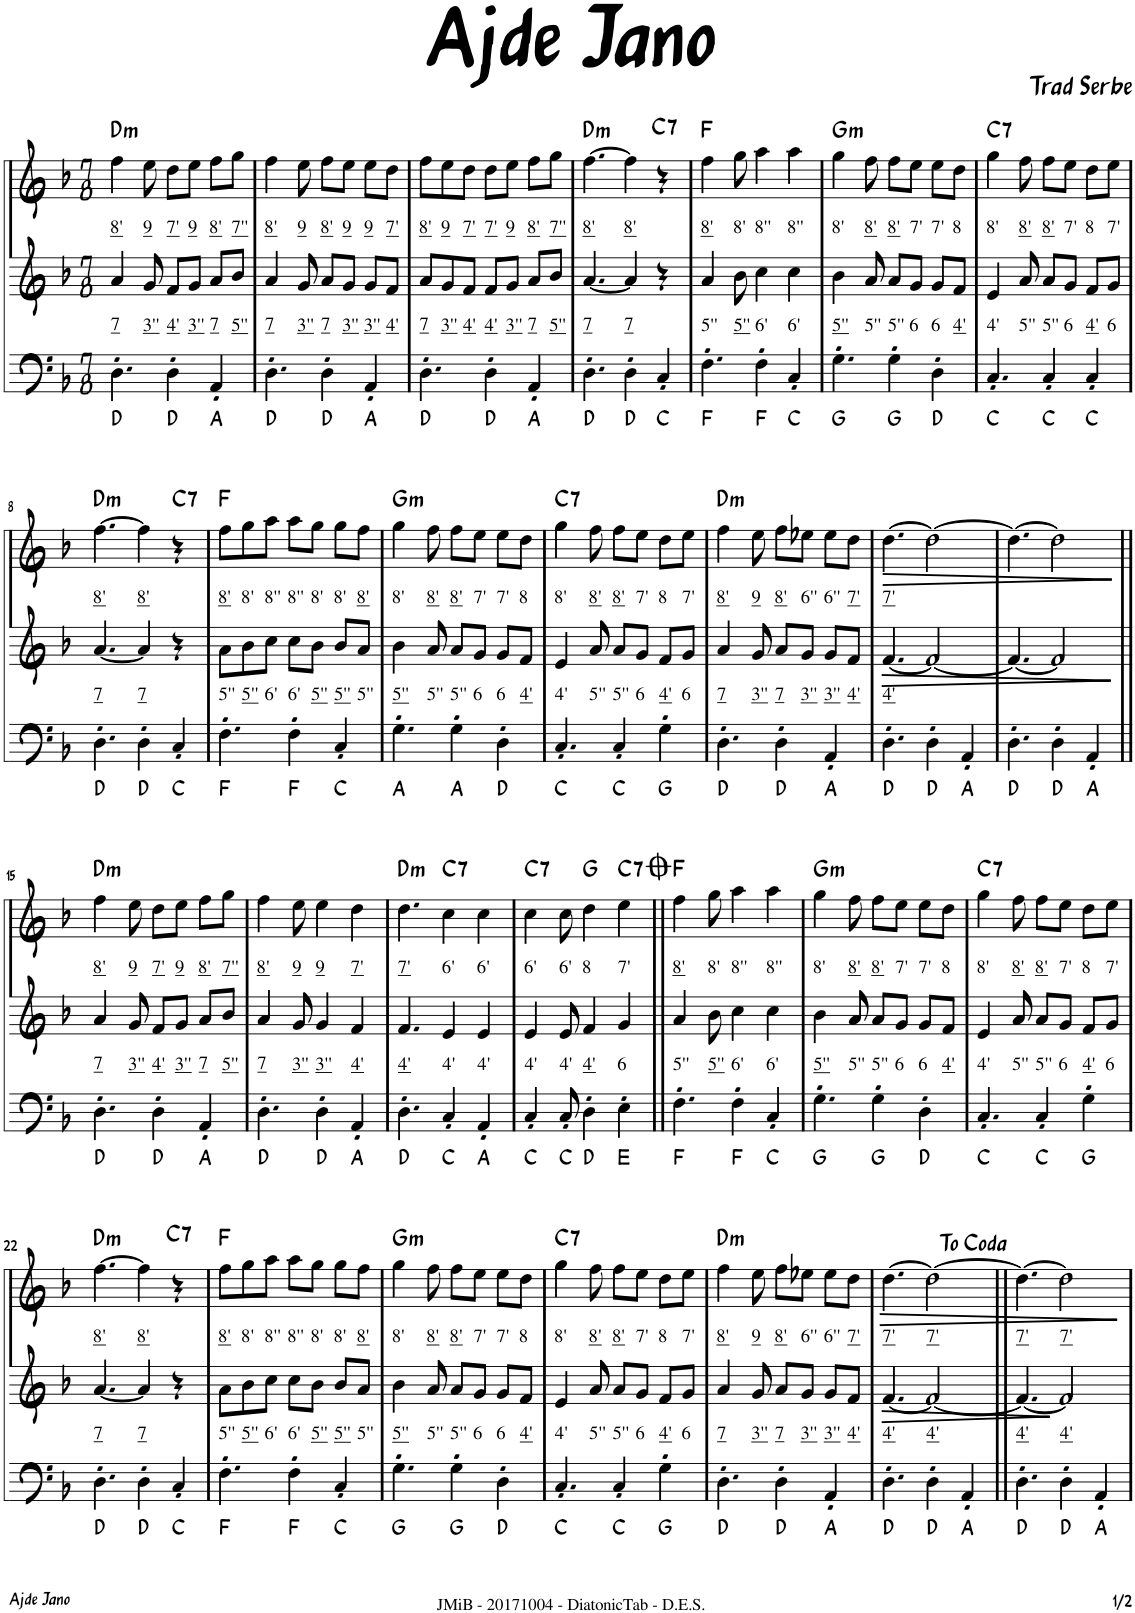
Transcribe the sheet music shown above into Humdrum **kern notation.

**kern	**text	**kern	**dynam	**kern	**dynam	**harte
*part3	*part3	*part2	*part2	*part1	*part1	*part1
*staff3	*staff3	*staff2	*staff2	*staff1	*staff1	*
*I"Basses	*	*I"Voix 2	*	*I"Voix 1	*	*
*clefF4	*	*clefG2	*	*clefG2	*	*
*k[b-]	*	*k[b-]	*	*k[b-]	*	*
*M7/8	*	*M7/8	*	*M7/8	*	*
=1	=1	=1	=1	=1	=1	=1
!	!	!	!	!LO:TX:b:t=8'	!	!
!	!	!LO:TX:b:t=7	!	!	!	!
!	!LO:LY:b	!	!	!	!	!LO:H:kt=m
4.D'\	D	4a/	.	4ff\	.	D:min
!	!	!	!	!LO:TX:b:t=9	!	!
!	!	!LO:TX:b:t=3''	!	!	!	!
.	.	8g/	.	8ee\	.	.
!	!	!	!	!LO:TX:b:t=7'	!	!
!	!	!LO:TX:b:t=4'	!	!	!	!
!	!LO:LY:b	!	!	!	!	!
4D'\	D	8f/L	.	8dd\L	.	.
!	!	!	!	!LO:TX:b:t=9	!	!
!	!	!LO:TX:b:t=3''	!	!	!	!
.	.	8g/J	.	8ee\J	.	.
!	!	!	!	!LO:TX:b:t=8'	!	!
!	!	!LO:TX:b:t=7	!	!	!	!
!	!LO:LY:b	!	!	!	!	!
4AA'/	A	8a/L	.	8ff\L	.	.
!	!	!	!	!LO:TX:b:t=7''	!	!
!	!	!LO:TX:b:t=5''	!	!	!	!
.	.	8b-/J	.	8gg\J	.	.
=2	=2	=2	=2	=2	=2	=2
!	!	!	!	!LO:TX:b:t=8'	!	!
!	!	!LO:TX:b:t=7	!	!	!	!
!	!LO:LY:b	!	!	!	!	!
4.D'\	D	4a/	.	4ff\	.	.
!	!	!	!	!LO:TX:b:t=9	!	!
!	!	!LO:TX:b:t=3''	!	!	!	!
.	.	8g/	.	8ee\	.	.
!	!	!	!	!LO:TX:b:t=8'	!	!
!	!	!LO:TX:b:t=7	!	!	!	!
!	!LO:LY:b	!	!	!	!	!
4D'\	D	8a/L	.	8ff\L	.	.
!	!	!	!	!LO:TX:b:t=9	!	!
!	!	!LO:TX:b:t=3''	!	!	!	!
.	.	8g/J	.	8ee\J	.	.
!	!	!	!	!LO:TX:b:t=9	!	!
!	!	!LO:TX:b:t=3''	!	!	!	!
!	!LO:LY:b	!	!	!	!	!
4AA'/	A	8g/L	.	8ee\L	.	.
!	!	!	!	!LO:TX:b:t=7'	!	!
!	!	!LO:TX:b:t=4'	!	!	!	!
.	.	8f/J	.	8dd\J	.	.
=3	=3	=3	=3	=3	=3	=3
!	!	!	!	!LO:TX:b:t=8'	!	!
!	!	!LO:TX:b:t=7	!	!	!	!
!	!LO:LY:b	!	!	!	!	!
4.D'\	D	8a/L	.	8ff\L	.	.
!	!	!	!	!LO:TX:b:t=9	!	!
!	!	!LO:TX:b:t=3''	!	!	!	!
.	.	8g/	.	8ee\	.	.
!	!	!	!	!LO:TX:b:t=7'	!	!
!	!	!LO:TX:b:t=4'	!	!	!	!
.	.	8f/J	.	8dd\J	.	.
!	!	!	!	!LO:TX:b:t=7'	!	!
!	!	!LO:TX:b:t=4'	!	!	!	!
!	!LO:LY:b	!	!	!	!	!
4D'\	D	8f/L	.	8dd\L	.	.
!	!	!	!	!LO:TX:b:t=9	!	!
!	!	!LO:TX:b:t=3''	!	!	!	!
.	.	8g/J	.	8ee\J	.	.
!	!	!	!	!LO:TX:b:t=8'	!	!
!	!	!LO:TX:b:t=7	!	!	!	!
!	!LO:LY:b	!	!	!	!	!
4AA'/	A	8a/L	.	8ff\L	.	.
!	!	!	!	!LO:TX:b:t=7''	!	!
!	!	!LO:TX:b:t=5''	!	!	!	!
.	.	8b-/J	.	8gg\J	.	.
=4	=4	=4	=4	=4	=4	=4
!	!	!	!	!LO:TX:b:t=8'	!	!
!	!	!LO:TX:b:t=7	!	!	!	!
!	!LO:LY:b	!	!	!	!	!LO:H:kt=m
4.D'\	D	[4.a/	.	[4.ff\	.	D:min
!	!	!	!	!LO:TX:b:t=8'	!	!
!	!	!LO:TX:b:t=7	!	!	!	!
!	!LO:LY:b	!	!	!	!	!
4D'\	D	4a/]	.	4ff\]	.	.
!	!LO:LY:b	!	!	!	!	!LO:H:kt=7
4C'/	C	4r	.	4r	.	C:7
=5	=5	=5	=5	=5	=5	=5
!	!	!	!	!LO:TX:b:t=8'	!	!
!	!	!LO:TX:b:t=5''	!	!	!	!
!	!LO:LY:b	!	!	!	!	!
4.F'\	F	4a/	.	4ff\	.	F:maj
!	!	!	!	!LO:TX:b:t=8'	!	!
!	!	!LO:TX:b:t=5''	!	!	!	!
.	.	8b-\	.	8gg\	.	.
!	!	!	!	!LO:TX:b:t=8''	!	!
!	!	!LO:TX:b:t=6'	!	!	!	!
!	!LO:LY:b	!	!	!	!	!
4F'\	F	4cc\	.	4aa\	.	.
!	!	!	!	!LO:TX:b:t=8''	!	!
!	!	!LO:TX:b:t=6'	!	!	!	!
!	!LO:LY:b	!	!	!	!	!
4C'/	C	4cc\	.	4aa\	.	.
=6	=6	=6	=6	=6	=6	=6
!	!	!	!	!LO:TX:b:t=8'	!	!
!	!	!LO:TX:b:t=5''	!	!	!	!
!	!LO:LY:b	!	!	!	!	!LO:H:kt=m
4.G'\	G	4b-\	.	4gg\	.	G:min
!	!	!	!	!LO:TX:b:t=8'	!	!
!	!	!LO:TX:b:t=5''	!	!	!	!
.	.	8a/	.	8ff\	.	.
!	!	!	!	!LO:TX:b:t=8'	!	!
!	!	!LO:TX:b:t=5''	!	!	!	!
!	!LO:LY:b	!	!	!	!	!
4G'\	G	8a/L	.	8ff\L	.	.
!	!	!	!	!LO:TX:b:t=7'	!	!
!	!	!LO:TX:b:t=6	!	!	!	!
.	.	8g/J	.	8ee\J	.	.
!	!	!	!	!LO:TX:b:t=7'	!	!
!	!	!LO:TX:b:t=6	!	!	!	!
!	!LO:LY:b	!	!	!	!	!
4D'\	D	8g/L	.	8ee\L	.	.
!	!	!	!	!LO:TX:b:t=8	!	!
!	!	!LO:TX:b:t=4'	!	!	!	!
.	.	8f/J	.	8dd\J	.	.
=7	=7	=7	=7	=7	=7	=7
!	!	!	!	!LO:TX:b:t=8'	!	!
!	!	!LO:TX:b:t=4'	!	!	!	!
!	!LO:LY:b	!	!	!	!	!LO:H:kt=7
4.C'/	C	4e/	.	4gg\	.	C:7
!	!	!	!	!LO:TX:b:t=8'	!	!
!	!	!LO:TX:b:t=5''	!	!	!	!
.	.	8a/	.	8ff\	.	.
!	!	!	!	!LO:TX:b:t=8'	!	!
!	!	!LO:TX:b:t=5''	!	!	!	!
!	!LO:LY:b	!	!	!	!	!
4C'/	C	8a/L	.	8ff\L	.	.
!	!	!	!	!LO:TX:b:t=7'	!	!
!	!	!LO:TX:b:t=6	!	!	!	!
.	.	8g/J	.	8ee\J	.	.
!	!	!	!	!LO:TX:b:t=8	!	!
!	!	!LO:TX:b:t=4'	!	!	!	!
!	!LO:LY:b	!	!	!	!	!
4C'/	C	8f/L	.	8dd\L	.	.
!	!	!	!	!LO:TX:b:t=7'	!	!
!	!	!LO:TX:b:t=6	!	!	!	!
.	.	8g/J	.	8ee\J	.	.
!!LO:LB:g=z
=8	=8	=8	=8	=8	=8	=8
!	!	!	!	!LO:TX:b:t=8'	!	!
!	!	!LO:TX:b:t=7	!	!	!	!
!	!LO:LY:b	!	!	!	!	!LO:H:kt=m
4.D'\	D	[4.a/	.	[4.ff\	.	D:min
!	!	!	!	!LO:TX:b:t=8'	!	!
!	!	!LO:TX:b:t=7	!	!	!	!
!	!LO:LY:b	!	!	!	!	!
4D'\	D	4a/]	.	4ff\]	.	.
!	!LO:LY:b	!	!	!	!	!LO:H:kt=7
4C'/	C	4r	.	4r	.	C:7
=9	=9	=9	=9	=9	=9	=9
!	!	!	!	!LO:TX:b:t=8'	!	!
!	!	!LO:TX:b:t=5''	!	!	!	!
!	!LO:LY:b	!	!	!	!	!
4.F'\	F	8a\L	.	8ff\L	.	F:maj
!	!	!	!	!LO:TX:b:t=8'	!	!
!	!	!LO:TX:b:t=5''	!	!	!	!
.	.	8b-\	.	8gg\	.	.
!	!	!	!	!LO:TX:b:t=8''	!	!
!	!	!LO:TX:b:t=6'	!	!	!	!
.	.	8cc\J	.	8aa\J	.	.
!	!	!	!	!LO:TX:b:t=8''	!	!
!	!	!LO:TX:b:t=6'	!	!	!	!
!	!LO:LY:b	!	!	!	!	!
4F'\	F	8cc\L	.	8aa\L	.	.
!	!	!	!	!LO:TX:b:t=8'	!	!
!	!	!LO:TX:b:t=5''	!	!	!	!
.	.	8b-\J	.	8gg\J	.	.
!	!	!	!	!LO:TX:b:t=8'	!	!
!	!	!LO:TX:b:t=5''	!	!	!	!
!	!LO:LY:b	!	!	!	!	!
4C'/	C	8b-/L	.	8gg\L	.	.
!	!	!	!	!LO:TX:b:t=8'	!	!
!	!	!LO:TX:b:t=5''	!	!	!	!
.	.	8a/J	.	8ff\J	.	.
=10	=10	=10	=10	=10	=10	=10
!	!	!	!	!LO:TX:b:t=8'	!	!
!	!	!LO:TX:b:t=5''	!	!	!	!
!	!LO:LY:b	!	!	!	!	!LO:H:kt=m
4.G'\	A	4b-\	.	4gg\	.	G:min
!	!	!	!	!LO:TX:b:t=8'	!	!
!	!	!LO:TX:b:t=5''	!	!	!	!
.	.	8a/	.	8ff\	.	.
!	!	!	!	!LO:TX:b:t=8'	!	!
!	!	!LO:TX:b:t=5''	!	!	!	!
!	!LO:LY:b	!	!	!	!	!
4G'\	A	8a/L	.	8ff\L	.	.
!	!	!	!	!LO:TX:b:t=7'	!	!
!	!	!LO:TX:b:t=6	!	!	!	!
.	.	8g/J	.	8ee\J	.	.
!	!	!	!	!LO:TX:b:t=7'	!	!
!	!	!LO:TX:b:t=6	!	!	!	!
!	!LO:LY:b	!	!	!	!	!
4D'\	D	8g/L	.	8ee\L	.	.
!	!	!	!	!LO:TX:b:t=8	!	!
!	!	!LO:TX:b:t=4'	!	!	!	!
.	.	8f/J	.	8dd\J	.	.
=11	=11	=11	=11	=11	=11	=11
!	!	!	!	!LO:TX:b:t=8'	!	!
!	!	!LO:TX:b:t=4'	!	!	!	!
!	!LO:LY:b	!	!	!	!	!LO:H:kt=7
4.C'/	C	4e/	.	4gg\	.	C:7
!	!	!	!	!LO:TX:b:t=8'	!	!
!	!	!LO:TX:b:t=5''	!	!	!	!
.	.	8a/	.	8ff\	.	.
!	!	!	!	!LO:TX:b:t=8'	!	!
!	!	!LO:TX:b:t=5''	!	!	!	!
!	!LO:LY:b	!	!	!	!	!
4C'/	C	8a/L	.	8ff\L	.	.
!	!	!	!	!LO:TX:b:t=7'	!	!
!	!	!LO:TX:b:t=6	!	!	!	!
.	.	8g/J	.	8ee\J	.	.
!	!	!	!	!LO:TX:b:t=8	!	!
!	!	!LO:TX:b:t=4'	!	!	!	!
!	!LO:LY:b	!	!	!	!	!
4G'\	G	8f/L	.	8dd\L	.	.
!	!	!	!	!LO:TX:b:t=7'	!	!
!	!	!LO:TX:b:t=6	!	!	!	!
.	.	8g/J	.	8ee\J	.	.
=12	=12	=12	=12	=12	=12	=12
!	!	!	!	!LO:TX:b:t=8'	!	!
!	!	!LO:TX:b:t=7	!	!	!	!
!	!LO:LY:b	!	!	!	!	!LO:H:kt=m
4.D'\	D	4a/	.	4ff\	.	D:min
!	!	!	!	!LO:TX:b:t=9	!	!
!	!	!LO:TX:b:t=3''	!	!	!	!
.	.	8g/	.	8ee\	.	.
!	!	!	!	!LO:TX:b:t=8'	!	!
!	!	!LO:TX:b:t=7	!	!	!	!
!	!LO:LY:b	!	!	!	!	!
4D'\	D	8a/L	.	8ff\L	.	.
!	!	!	!	!LO:TX:b:t=6''	!	!
!	!	!LO:TX:b:t=3''	!	!	!	!
.	.	8g/J	.	8ee-X\J	.	.
!	!	!	!	!LO:TX:b:t=6''	!	!
!	!	!LO:TX:b:t=3''	!	!	!	!
!	!LO:LY:b	!	!	!	!	!
4AA'/	A	8g/L	.	8ee-\L	.	.
!	!	!	!	!LO:TX:b:t=7'	!	!
!	!	!LO:TX:b:t=4'	!	!	!	!
.	.	8f/J	.	8dd\J	.	.
=13	=13	=13	=13	=13	=13	=13
!	!	!	!	!LO:TX:b:t=7'	!	!
!	!	!LO:TX:b:t=4'	!	!	!	!
!	!LO:LY:b	!	!LO:HP:b	!	!LO:HP:b	!
4.D'\	D	[4.f/	>	[4.dd\	>	.
!	!LO:LY:b	!	!	!	!	!
4D'\	D	2f/_	.	2dd\_	.	.
!	!LO:LY:b	!	!	!	!	!
4AA'/	A	.	.	.	.	.
=14	=14	=14	=14	=14	=14	=14
!	!LO:LY:b	!	!	!	!	!
4.D'\	D	4.f/_	.	4.dd\_	.	.
!	!LO:LY:b	!	!	!	!	!
4D'\	D	2f/]	.	2dd\]	.	.
!	!LO:LY:b	!	!	!	!	!
4AA'/	A	.	.	.	.	.
.	.	.	]	.	]	.
!!LO:LB:g=z
=15||	=15||	=15||	=15||	=15||	=15||	=15||
!	!	!	!	!LO:TX:b:t=8'	!	!
!	!	!LO:TX:b:t=7	!	!	!	!
!	!LO:LY:b	!	!	!	!	!LO:H:kt=m
4.D'\	D	4a/	.	4ff\	.	D:min
!	!	!	!	!LO:TX:b:t=9	!	!
!	!	!LO:TX:b:t=3''	!	!	!	!
.	.	8g/	.	8ee\	.	.
!	!	!	!	!LO:TX:b:t=7'	!	!
!	!	!LO:TX:b:t=4'	!	!	!	!
!	!LO:LY:b	!	!	!	!	!
4D'\	D	8f/L	.	8dd\L	.	.
!	!	!	!	!LO:TX:b:t=9	!	!
!	!	!LO:TX:b:t=3''	!	!	!	!
.	.	8g/J	.	8ee\J	.	.
!	!	!	!	!LO:TX:b:t=8'	!	!
!	!	!LO:TX:b:t=7	!	!	!	!
!	!LO:LY:b	!	!	!	!	!
4AA'/	A	8a/L	.	8ff\L	.	.
!	!	!	!	!LO:TX:b:t=7''	!	!
!	!	!LO:TX:b:t=5''	!	!	!	!
.	.	8b-/J	.	8gg\J	.	.
=16	=16	=16	=16	=16	=16	=16
!	!	!	!	!LO:TX:b:t=8'	!	!
!	!	!LO:TX:b:t=7	!	!	!	!
!	!LO:LY:b	!	!	!	!	!
4.D'\	D	4a/	.	4ff\	.	.
!	!	!	!	!LO:TX:b:t=9	!	!
!	!	!LO:TX:b:t=3''	!	!	!	!
.	.	8g/	.	8ee\	.	.
!	!	!	!	!LO:TX:b:t=9	!	!
!	!	!LO:TX:b:t=3''	!	!	!	!
!	!LO:LY:b	!	!	!	!	!
4D'\	D	4g/	.	4ee\	.	.
!	!	!	!	!LO:TX:b:t=7'	!	!
!	!	!LO:TX:b:t=4'	!	!	!	!
!	!LO:LY:b	!	!	!	!	!
4AA'/	A	4f/	.	4dd\	.	.
=17	=17	=17	=17	=17	=17	=17
!	!	!	!	!LO:TX:b:t=7'	!	!
!	!	!LO:TX:b:t=4'	!	!	!	!
!	!LO:LY:b	!	!	!	!	!LO:H:kt=m
4.D'\	D	4.f/	.	4.dd\	.	D:min
!	!	!	!	!LO:TX:b:t=6'	!	!
!	!	!LO:TX:b:t=4'	!	!	!	!
!	!LO:LY:b	!	!	!	!	!LO:H:kt=7
4C'/	C	4e/	.	4cc\	.	C:7
!	!	!	!	!LO:TX:b:t=6'	!	!
!	!	!LO:TX:b:t=4'	!	!	!	!
!	!LO:LY:b	!	!	!	!	!
4AA'/	A	4e/	.	4cc\	.	.
=18	=18	=18	=18	=18	=18	=18
!	!	!	!	!LO:TX:b:t=6'	!	!
!	!	!LO:TX:b:t=4'	!	!	!	!
!	!LO:LY:b	!	!	!	!	!LO:H:kt=7
4C'/	C	4e/	.	4cc\	.	C:7
!	!	!	!	!LO:TX:b:t=6'	!	!
!	!	!LO:TX:b:t=4'	!	!	!	!
!	!LO:LY:b	!	!	!	!	!
8C'/	C	8e/	.	8cc\	.	.
!	!	!	!	!LO:TX:b:t=8	!	!
!	!	!LO:TX:b:t=4'	!	!	!	!
!	!LO:LY:b	!	!	!	!	!
4D'\	D	4f/	.	4dd\	.	G:maj
!	!	!	!	!LO:TX:b:t=7'	!	!
!	!	!LO:TX:b:t=6	!	!	!	!
!	!LO:LY:b	!	!	!	!	!LO:H:kt=7
4E'\	E	4g/	.	4ee\	.	C:7
=19||	=19||	=19||	=19||	=19||	=19||	=19||
!	!	!	!	!LO:TX:b:t=8'	!	!
!	!	!LO:TX:b:t=5''	!	!	!	!
!	!LO:LY:b	!	!	!	!	!
4.F'\	F	4a/	.	4ff\	.	F:maj
!	!	!	!	!LO:TX:b:t=8'	!	!
!	!	!LO:TX:b:t=5''	!	!	!	!
.	.	8b-\	.	8gg\	.	.
!	!	!	!	!LO:TX:b:t=8''	!	!
!	!	!LO:TX:b:t=6'	!	!	!	!
!	!LO:LY:b	!	!	!	!	!
4F'\	F	4cc\	.	4aa\	.	.
!	!	!	!	!LO:TX:b:t=8''	!	!
!	!	!LO:TX:b:t=6'	!	!	!	!
!	!LO:LY:b	!	!	!	!	!
4C'/	C	4cc\	.	4aa\	.	.
=20	=20	=20	=20	=20	=20	=20
!	!	!	!	!LO:TX:b:t=8'	!	!
!	!	!LO:TX:b:t=5''	!	!	!	!
!	!LO:LY:b	!	!	!	!	!LO:H:kt=m
4.G'\	G	4b-\	.	4gg\	.	G:min
!	!	!	!	!LO:TX:b:t=8'	!	!
!	!	!LO:TX:b:t=5''	!	!	!	!
.	.	8a/	.	8ff\	.	.
!	!	!	!	!LO:TX:b:t=8'	!	!
!	!	!LO:TX:b:t=5''	!	!	!	!
!	!LO:LY:b	!	!	!	!	!
4G'\	G	8a/L	.	8ff\L	.	.
!	!	!	!	!LO:TX:b:t=7'	!	!
!	!	!LO:TX:b:t=6	!	!	!	!
.	.	8g/J	.	8ee\J	.	.
!	!	!	!	!LO:TX:b:t=7'	!	!
!	!	!LO:TX:b:t=6	!	!	!	!
!	!LO:LY:b	!	!	!	!	!
4D'\	D	8g/L	.	8ee\L	.	.
!	!	!	!	!LO:TX:b:t=8	!	!
!	!	!LO:TX:b:t=4'	!	!	!	!
.	.	8f/J	.	8dd\J	.	.
=21	=21	=21	=21	=21	=21	=21
!	!	!	!	!LO:TX:b:t=8'	!	!
!	!	!LO:TX:b:t=4'	!	!	!	!
!	!LO:LY:b	!	!	!	!	!LO:H:kt=7
4.C'/	C	4e/	.	4gg\	.	C:7
!	!	!	!	!LO:TX:b:t=8'	!	!
!	!	!LO:TX:b:t=5''	!	!	!	!
.	.	8a/	.	8ff\	.	.
!	!	!	!	!LO:TX:b:t=8'	!	!
!	!	!LO:TX:b:t=5''	!	!	!	!
!	!LO:LY:b	!	!	!	!	!
4C'/	C	8a/L	.	8ff\L	.	.
!	!	!	!	!LO:TX:b:t=7'	!	!
!	!	!LO:TX:b:t=6	!	!	!	!
.	.	8g/J	.	8ee\J	.	.
!	!	!	!	!LO:TX:b:t=8	!	!
!	!	!LO:TX:b:t=4'	!	!	!	!
!	!LO:LY:b	!	!	!	!	!
4G'\	G	8f/L	.	8dd\L	.	.
!	!	!	!	!LO:TX:b:t=7'	!	!
!	!	!LO:TX:b:t=6	!	!	!	!
.	.	8g/J	.	8ee\J	.	.
!!LO:LB:g=z
=22	=22	=22	=22	=22	=22	=22
!	!	!	!	!LO:TX:b:t=8'	!	!
!	!	!LO:TX:b:t=7	!	!	!	!
!	!LO:LY:b	!	!	!	!	!LO:H:kt=m
4.D'\	D	[4.a/	.	[4.ff\	.	D:min
!	!	!	!	!LO:TX:b:t=8'	!	!
!	!	!LO:TX:b:t=7	!	!	!	!
!	!LO:LY:b	!	!	!	!	!
4D'\	D	4a/]	.	4ff\]	.	.
!	!LO:LY:b	!	!	!	!	!LO:H:kt=7
4C'/	C	4r	.	4r	.	C:7
=23	=23	=23	=23	=23	=23	=23
!	!	!	!	!LO:TX:b:t=8'	!	!
!	!	!LO:TX:b:t=5''	!	!	!	!
!	!LO:LY:b	!	!	!	!	!
4.F'\	F	8a\L	.	8ff\L	.	F:maj
!	!	!	!	!LO:TX:b:t=8'	!	!
!	!	!LO:TX:b:t=5''	!	!	!	!
.	.	8b-\	.	8gg\	.	.
!	!	!	!	!LO:TX:b:t=8''	!	!
!	!	!LO:TX:b:t=6'	!	!	!	!
.	.	8cc\J	.	8aa\J	.	.
!	!	!	!	!LO:TX:b:t=8''	!	!
!	!	!LO:TX:b:t=6'	!	!	!	!
!	!LO:LY:b	!	!	!	!	!
4F'\	F	8cc\L	.	8aa\L	.	.
!	!	!	!	!LO:TX:b:t=8'	!	!
!	!	!LO:TX:b:t=5''	!	!	!	!
.	.	8b-\J	.	8gg\J	.	.
!	!	!	!	!LO:TX:b:t=8'	!	!
!	!	!LO:TX:b:t=5''	!	!	!	!
!	!LO:LY:b	!	!	!	!	!
4C'/	C	8b-/L	.	8gg\L	.	.
!	!	!	!	!LO:TX:b:t=8'	!	!
!	!	!LO:TX:b:t=5''	!	!	!	!
.	.	8a/J	.	8ff\J	.	.
=24	=24	=24	=24	=24	=24	=24
!	!	!	!	!LO:TX:b:t=8'	!	!
!	!	!LO:TX:b:t=5''	!	!	!	!
!	!LO:LY:b	!	!	!	!	!LO:H:kt=m
4.G'\	G	4b-\	.	4gg\	.	G:min
!	!	!	!	!LO:TX:b:t=8'	!	!
!	!	!LO:TX:b:t=5''	!	!	!	!
.	.	8a/	.	8ff\	.	.
!	!	!	!	!LO:TX:b:t=8'	!	!
!	!	!LO:TX:b:t=5''	!	!	!	!
!	!LO:LY:b	!	!	!	!	!
4G'\	G	8a/L	.	8ff\L	.	.
!	!	!	!	!LO:TX:b:t=7'	!	!
!	!	!LO:TX:b:t=6	!	!	!	!
.	.	8g/J	.	8ee\J	.	.
!	!	!	!	!LO:TX:b:t=7'	!	!
!	!	!LO:TX:b:t=6	!	!	!	!
!	!LO:LY:b	!	!	!	!	!
4D'\	D	8g/L	.	8ee\L	.	.
!	!	!	!	!LO:TX:b:t=8	!	!
!	!	!LO:TX:b:t=4'	!	!	!	!
.	.	8f/J	.	8dd\J	.	.
=25	=25	=25	=25	=25	=25	=25
!	!	!	!	!LO:TX:b:t=8'	!	!
!	!	!LO:TX:b:t=4'	!	!	!	!
!	!LO:LY:b	!	!	!	!	!LO:H:kt=7
4.C'/	C	4e/	.	4gg\	.	C:7
!	!	!	!	!LO:TX:b:t=8'	!	!
!	!	!LO:TX:b:t=5''	!	!	!	!
.	.	8a/	.	8ff\	.	.
!	!	!	!	!LO:TX:b:t=8'	!	!
!	!	!LO:TX:b:t=5''	!	!	!	!
!	!LO:LY:b	!	!	!	!	!
4C'/	C	8a/L	.	8ff\L	.	.
!	!	!	!	!LO:TX:b:t=7'	!	!
!	!	!LO:TX:b:t=6	!	!	!	!
.	.	8g/J	.	8ee\J	.	.
!	!	!	!	!LO:TX:b:t=8	!	!
!	!	!LO:TX:b:t=4'	!	!	!	!
!	!LO:LY:b	!	!	!	!	!
4G'\	G	8f/L	.	8dd\L	.	.
!	!	!	!	!LO:TX:b:t=7'	!	!
!	!	!LO:TX:b:t=6	!	!	!	!
.	.	8g/J	.	8ee\J	.	.
=26	=26	=26	=26	=26	=26	=26
!	!	!	!	!LO:TX:b:t=8'	!	!
!	!	!LO:TX:b:t=7	!	!	!	!
!	!LO:LY:b	!	!	!	!	!LO:H:kt=m
4.D'\	D	4a/	.	4ff\	.	D:min
!	!	!	!	!LO:TX:b:t=9	!	!
!	!	!LO:TX:b:t=3''	!	!	!	!
.	.	8g/	.	8ee\	.	.
!	!	!	!	!LO:TX:b:t=8'	!	!
!	!	!LO:TX:b:t=7	!	!	!	!
!	!LO:LY:b	!	!	!	!	!
4D'\	D	8a/L	.	8ff\L	.	.
!	!	!	!	!LO:TX:b:t=6''	!	!
!	!	!LO:TX:b:t=3''	!	!	!	!
.	.	8g/J	.	8ee-X\J	.	.
!	!	!	!	!LO:TX:b:t=6''	!	!
!	!	!LO:TX:b:t=3''	!	!	!	!
!	!LO:LY:b	!	!	!	!	!
4AA'/	A	8g/L	.	8ee-\L	.	.
!	!	!	!	!LO:TX:b:t=7'	!	!
!	!	!LO:TX:b:t=4'	!	!	!	!
.	.	8f/J	.	8dd\J	.	.
=27	=27	=27	=27	=27	=27	=27
!	!	!	!	!LO:TX:b:t=7'	!	!
!	!	!LO:TX:b:t=4'	!	!	!	!
!	!LO:LY:b	!	!LO:HP:b	!	!LO:HP:b	!
4.D'\	D	[4.f/	>	[4.dd\	>	.
!	!	!	!	!LO:TX:b:t=7'	!	!
!	!	!LO:TX:b:t=4'	!	!	!	!
!	!LO:LY:b	!	!	!	!	!
4D'\	D	2f/_	.	2dd\_	.	.
!	!LO:LY:b	!	!	!	!	!
4AA'/	A	.	.	.	.	.
=28||	=28||	=28||	=28||	=28||	=28||	=28||
!	!	!	!	!LO:TX:b:t=7'	!	!
!	!	!LO:TX:b:t=4'	!	!	!	!
!	!LO:LY:b	!	!	!	!	!
4.D'\	D	4.f/_	.	4.dd\_	.	.
!	!	!	!	!LO:TX:b:t=7'	!	!
!	!	!LO:TX:b:t=4'	!	!	!	!
!	!LO:LY:b	!	!	!	!	!
4D'\	D	2f/]	]	2dd\]	.	.
!	!LO:LY:b	!	!	!	!	!
4AA'/	A	.	.	.	.	.
.	.	.	.	.	]	.
=	=	=	=	=	=	=
*-	*-	*-	*-	*-	*-	*-
